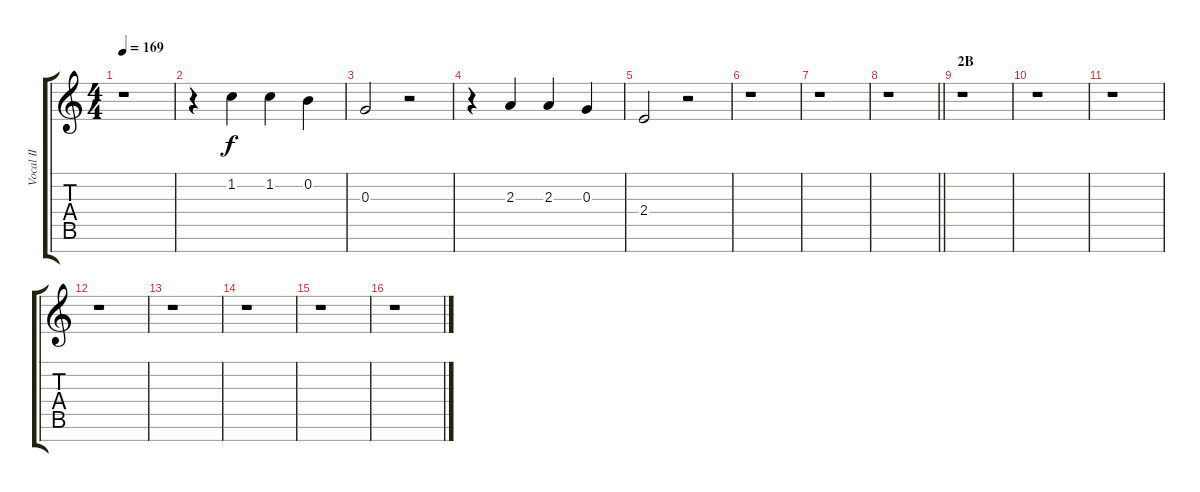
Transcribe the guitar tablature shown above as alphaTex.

\track ("Vocal II" "Vocal II") {instrument voiceoohs}
\staff {score tabs}
\tuning (E5 B4 G4 D4 A3 E3 B2) {hide}
\ts (4 4)
\tempo 169
\clef g2
\ks c
r.1{dy f} |
r.4 1.2.4 1.2.4 0.2.4 |
0.3.2 r.2 |
r.4 2.3.4 2.3.4 0.3.4 |
2.4.2 r.2 |
r.1 |
r.1 |
\barLineRight lightlight
r.1 |
\section ("" "2B")
r.1 |
r.1 |
r.1 |
r.1 |
r.1 |
r.1 |
r.1 |
r.1
